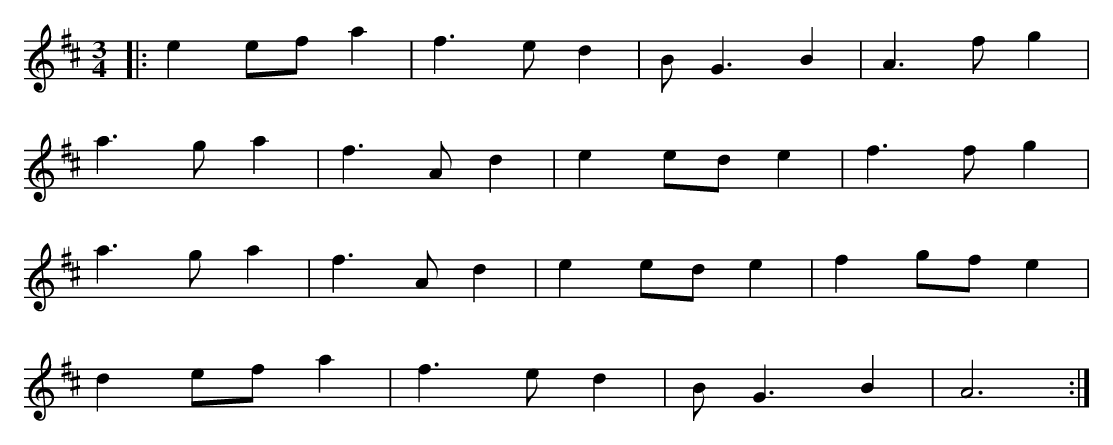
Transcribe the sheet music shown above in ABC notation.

X:1
M:3/4
K:D
|:e2 ef a2|f3 e d2|B G3 B2|A3 f g2|
a3 g a2|f3 A d2|e2 ed e2|f3 f g2|
a3 g a2|f3 A d2|e2 ed e2|f2 gf e2|
d2 ef a2|f3 e d2|B G3 B2|A6:|
